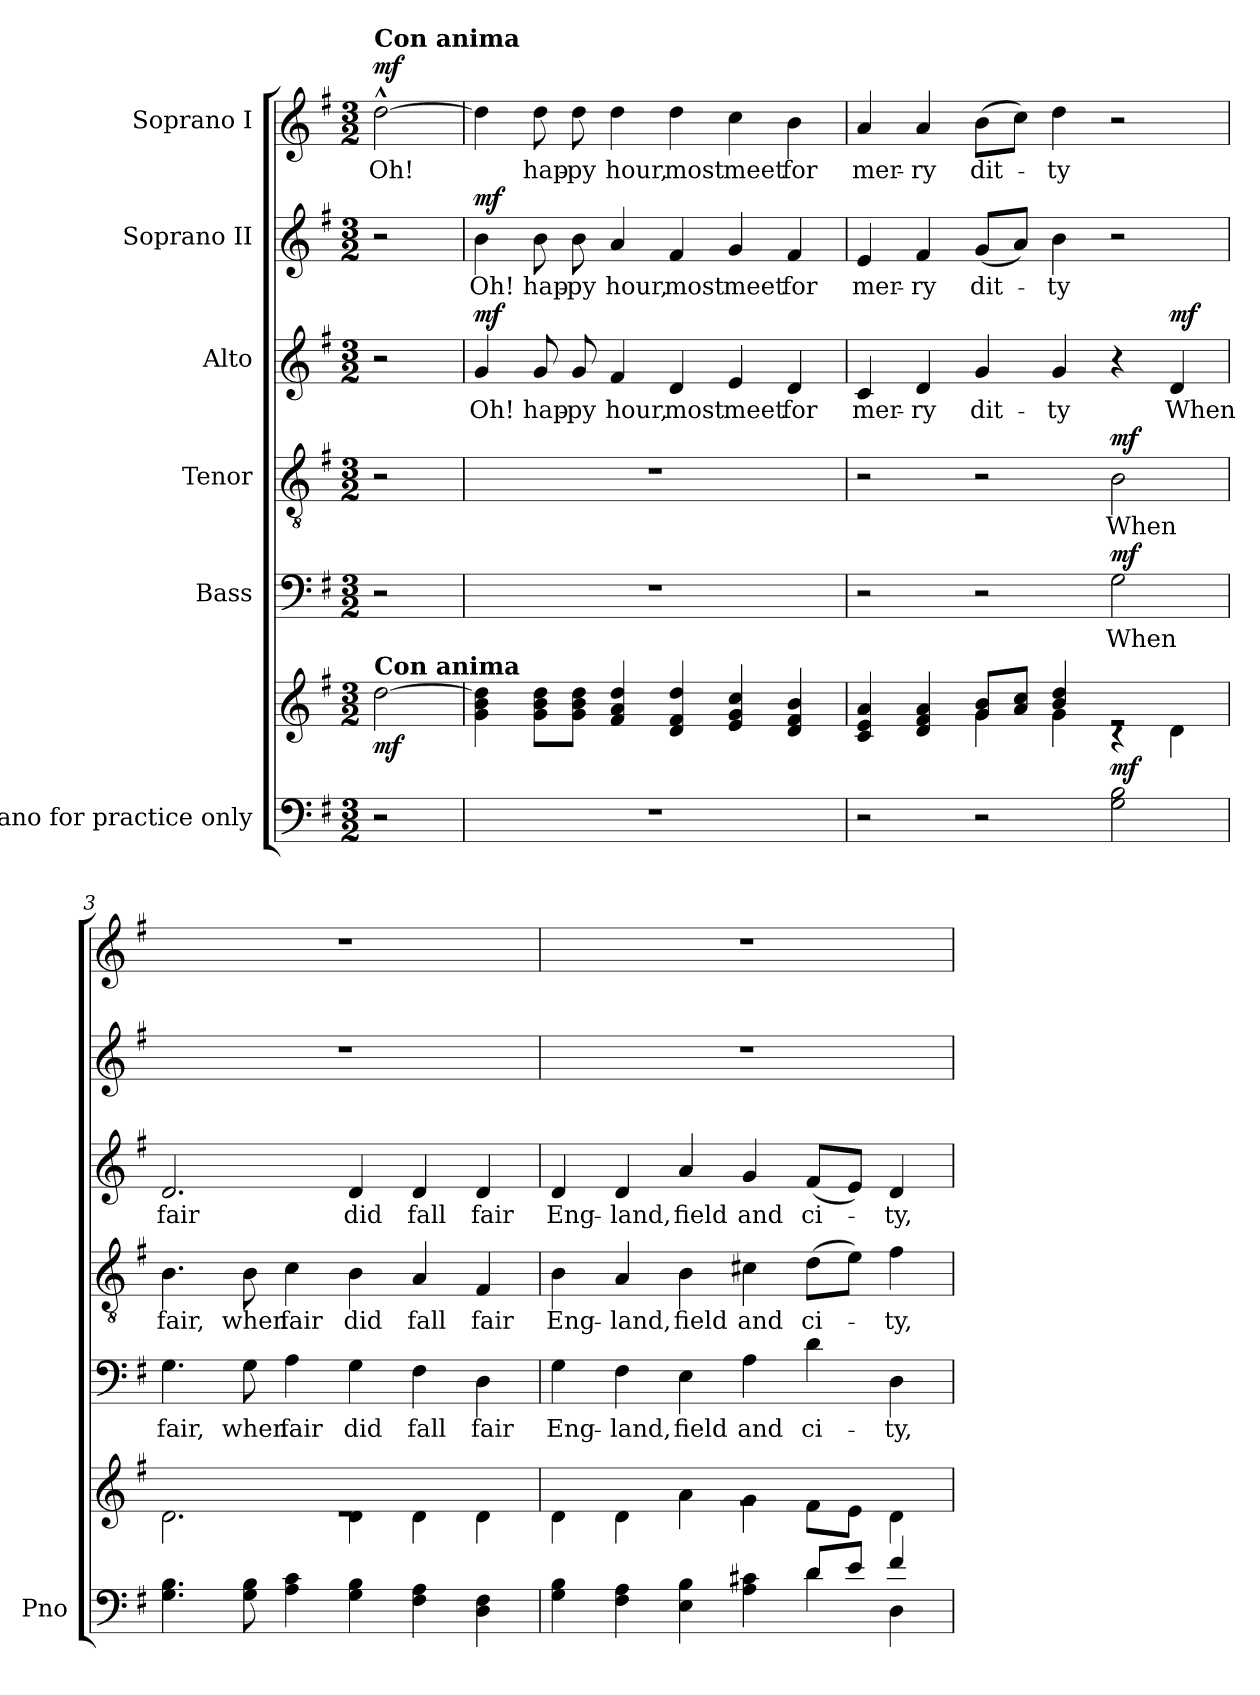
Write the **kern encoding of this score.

**kern	**kern	**dynam	**kern	**text	**dynam	**kern	**text	**dynam	**kern	**text	**dynam	**kern	**text	**dynam	**kern	**text	**dynam
*part6	*part6	*part6	*part5	*part5	*part5	*part4	*part4	*part4	*part3	*part3	*part3	*part2	*part2	*part2	*part1	*part1	*part1
*staff7	*staff6	*staff6/7	*staff5	*staff5	*staff5	*staff4	*staff4	*staff4	*staff3	*staff3	*staff3	*staff2	*staff2	*staff2	*staff1	*staff1	*staff1
*I"Piano for practice only	*	*	*I"Bass	*	*	*I"Tenor	*	*	*I"Alto	*	*	*I"Soprano II	*	*	*I"Soprano I	*	*
*I'Pno	*	*	*	*	*	*	*	*	*	*	*	*	*	*	*	*	*
*clefF4	*clefG2	*	*clefF4	*	*	*clefGv2	*	*	*clefG2	*	*	*clefG2	*	*	*clefG2	*	*
*k[f#]	*k[f#]	*	*k[f#]	*	*	*k[f#]	*	*	*k[f#]	*	*	*k[f#]	*	*	*k[f#]	*	*
*M3/2	*M3/2	*	*M3/2	*	*	*M3/2	*	*	*M3/2	*	*	*M3/2	*	*	*M3/2	*	*
*MM160	*MM160	*	*MM160	*	*	*MM160	*	*	*MM160	*	*	*MM160	*	*	*MM160	*	*
=	=	=	=	=	=	=	=	=	=	=	=	=	=	=	=	=	=
!	!	!	!	!	!	!	!	!	!	!	!	!	!	!	!LO:TX:a:B:t=Con anima	!	!
!	!LO:TX:a:B:t=Con anima	!	!	!	!	!	!	!	!	!	!	!	!	!	!	!	!
!	!	!LO:DY:b	!	!	!	!	!	!	!	!	!	!	!	!	!	!LO:LY:b	!LO:DY:a
2r	[2dd\	mf	2r	.	.	2r	.	.	2r	.	.	2r	.	.	[2dd^^\	Oh!	mf
=1	=1	=1	=1	=1	=1	=1	=1	=1	=1	=1	=1	=1	=1	=1	=1	=1	=1
!	!	!	!	!	!	!	!	!	!	!LO:LY:b	!LO:DY:a	!	!LO:LY:b	!LO:DY:a	!	!	!
1.r	4g\ 4b\ 4dd\]	.	1.r	.	.	1.r	.	.	4g/	Oh!	mf	4b\	Oh!	mf	4dd\]	.	.
!	!	!	!	!	!	!	!	!	!	!LO:LY:b	!	!	!LO:LY:b	!	!	!LO:LY:b	!
.	8g\ 8b\ 8dd\L	.	.	.	.	.	.	.	8g/	hap-	.	8b\	hap-	.	8dd\	hap-	.
!	!	!	!	!	!	!	!	!	!	!LO:LY:b	!	!	!LO:LY:b	!	!	!LO:LY:b	!
.	8g\ 8b\ 8dd\J	.	.	.	.	.	.	.	8g/	-py	.	8b\	-py	.	8dd\	-py	.
!	!	!	!	!	!	!	!	!	!	!LO:LY:b	!	!	!LO:LY:b	!	!	!LO:LY:b	!
.	4f#/ 4a/ 4dd/	.	.	.	.	.	.	.	4f#/	hour,	.	4a/	hour,	.	4dd\	hour,	.
!	!	!	!	!	!	!	!	!	!	!LO:LY:b	!	!	!LO:LY:b	!	!	!LO:LY:b	!
.	4d/ 4f#/ 4dd/	.	.	.	.	.	.	.	4d/	most	.	4f#/	most	.	4dd\	most	.
!	!	!	!	!	!	!	!	!	!	!LO:LY:b	!	!	!LO:LY:b	!	!	!LO:LY:b	!
.	4e/ 4g/ 4cc/	.	.	.	.	.	.	.	4e/	meet	.	4g/	meet	.	4cc\	meet	.
!	!	!	!	!	!	!	!	!	!	!LO:LY:b	!	!	!LO:LY:b	!	!	!LO:LY:b	!
.	4d/ 4f#/ 4b/	.	.	.	.	.	.	.	4d/	for	.	4f#/	for	.	4b\	for	.
=2	=2	=2	=2	=2	=2	=2	=2	=2	=2	=2	=2	=2	=2	=2	=2	=2	=2
*	*^	*	*	*	*	*	*	*	*	*	*	*	*	*	*	*	*
!	!	!	!	!	!	!	!	!	!	!	!LO:LY:b	!	!	!LO:LY:b	!	!	!LO:LY:b	!
2r	4c/ 4e/ 4a/	2ryy	.	2r	.	.	2r	.	.	4c/	mer-	.	4e/	mer-	.	4a/	mer-	.
!	!	!	!	!	!	!	!	!	!	!	!LO:LY:b	!	!	!LO:LY:b	!	!	!LO:LY:b	!
.	4d/ 4f#/ 4a/	.	.	.	.	.	.	.	.	4d/	-ry	.	4f#/	-ry	.	4a/	-ry	.
!	!	!	!	!	!	!	!	!	!	!	!LO:LY:b	!	!	!LO:LY:b	!	!	!LO:LY:b	!
2r	8g/ 8b/L	4g\	.	2r	.	.	2r	.	.	4g/	dit-	.	(<8g/L	dit-	.	(>8b\L	dit-	.
.	8a/ 8cc/J	.	.	.	.	.	.	.	.	.	.	.	8a/J)	.	.	8cc\J)	.	.
!	!	!	!	!	!	!	!	!	!	!	!LO:LY:b	!	!	!LO:LY:b	!	!	!LO:LY:b	!
.	4b/ 4dd/	4g\	.	.	.	.	.	.	.	4g/	-ty	.	4b\	-ty	.	4dd\	-ty	.
!	!	!	!LO:DY:b	!	!LO:LY:b	!LO:DY:a	!	!LO:LY:b	!LO:DY:a	!	!	!	!	!	!	!	!	!
2G\ 2B\	2re	4r	mf	2G\	When	mf	2B\	When	mf	4r	.	.	2r	.	.	2r	.	.
!	!	!	!	!	!	!	!	!	!	!	!LO:LY:b	!LO:DY:a	!	!	!	!	!	!
.	.	4d\	.	.	.	.	.	.	.	4d/	When	mf	.	.	.	.	.	.
=3	=3	=3	=3	=3	=3	=3	=3	=3	=3	=3	=3	=3	=3	=3	=3	=3	=3	=3
!	!	!	!	!	!LO:LY:b	!	!	!LO:LY:b	!	!	!LO:LY:b	!	!	!	!	!	!	!
4.G\ 4.B\	1.re	2.d\	.	4.G\	fair,	.	4.B\	fair,	.	2.d/	fair	.	1.r	.	.	1.r	.	.
!	!	!	!	!	!LO:LY:b	!	!	!LO:LY:b	!	!	!	!	!	!	!	!	!	!
8G\ 8B\	.	.	.	8G\	when	.	8B\	when	.	.	.	.	.	.	.	.	.	.
!	!	!	!	!	!LO:LY:b	!	!	!LO:LY:b	!	!	!	!	!	!	!	!	!	!
4A\ 4c\	.	.	.	4A\	fair	.	4c\	fair	.	.	.	.	.	.	.	.	.	.
!	!	!	!	!	!LO:LY:b	!	!	!LO:LY:b	!	!	!LO:LY:b	!	!	!	!	!	!	!
4G\ 4B\	.	4d\	.	4G\	did	.	4B\	did	.	4d/	did	.	.	.	.	.	.	.
!	!	!	!	!	!LO:LY:b	!	!	!LO:LY:b	!	!	!LO:LY:b	!	!	!	!	!	!	!
4F#\ 4A\	.	4d\	.	4F#\	fall	.	4A/	fall	.	4d/	fall	.	.	.	.	.	.	.
!	!	!	!	!	!LO:LY:b	!	!	!LO:LY:b	!	!	!LO:LY:b	!	!	!	!	!	!	!
4D\ 4F#\	.	4d\	.	4D\	fair	.	4F#/	fair	.	4d/	fair	.	.	.	.	.	.	.
!!LO:LB:g=z
=4	=4	=4	=4	=4	=4	=4	=4	=4	=4	=4	=4	=4	=4	=4	=4	=4	=4	=4
*^	*	*	*	*	*	*	*	*	*	*	*	*	*	*	*	*	*	*
!	!	!	!	!	!	!LO:LY:b	!	!	!LO:LY:b	!	!	!LO:LY:b	!	!	!	!	!	!	!
2ryy	4G\ 4B\	1.rg	4d\	.	4G\	Eng-	.	4B\	Eng-	.	4d/	Eng-	.	1.r	.	.	1.r	.	.
!	!	!	!	!	!	!LO:LY:b	!	!	!LO:LY:b	!	!	!LO:LY:b	!	!	!	!	!	!	!
.	4F#\ 4A\	.	4d\	.	4F#\	-land,	.	4A/	-land,	.	4d/	-land,	.	.	.	.	.	.	.
!	!	!	!	!	!	!LO:LY:b	!	!	!LO:LY:b	!	!	!LO:LY:b	!	!	!	!	!	!	!
2ryy	4E\ 4B\	.	4a\	.	4E\	field	.	4B\	field	.	4a/	field	.	.	.	.	.	.	.
!	!	!	!	!	!	!LO:LY:b	!	!	!LO:LY:b	!	!	!LO:LY:b	!	!	!	!	!	!	!
.	4A\ 4c#X\	.	4g\	.	4A\	and	.	4c#X\	and	.	4g/	and	.	.	.	.	.	.	.
!	!	!	!	!	!	!LO:LY:b	!	!	!LO:LY:b	!	!	!LO:LY:b	!	!	!	!	!	!	!
8d/L	4d\	.	8f#\L	.	4d\	ci-	.	(>8d\L	ci-	.	(<8f#/L	ci-	.	.	.	.	.	.	.
8e/J	.	.	8e\J	.	.	.	.	8e\J)	.	.	8e/J)	.	.	.	.	.	.	.	.
!	!	!	!	!	!	!LO:LY:b	!	!	!LO:LY:b	!	!	!LO:LY:b	!	!	!	!	!	!	!
4f#/	4D\	.	4d\	.	4D\	-ty,	.	4f#\	-ty,	.	4d/	-ty,	.	.	.	.	.	.	.
*v	*v	*	*	*	*	*	*	*	*	*	*	*	*	*	*	*	*	*	*
*	*v	*v	*	*	*	*	*	*	*	*	*	*	*	*	*	*	*	*
=	=	=	=	=	=	=	=	=	=	=	=	=	=	=	=	=	=
*-	*-	*-	*-	*-	*-	*-	*-	*-	*-	*-	*-	*-	*-	*-	*-	*-	*-
